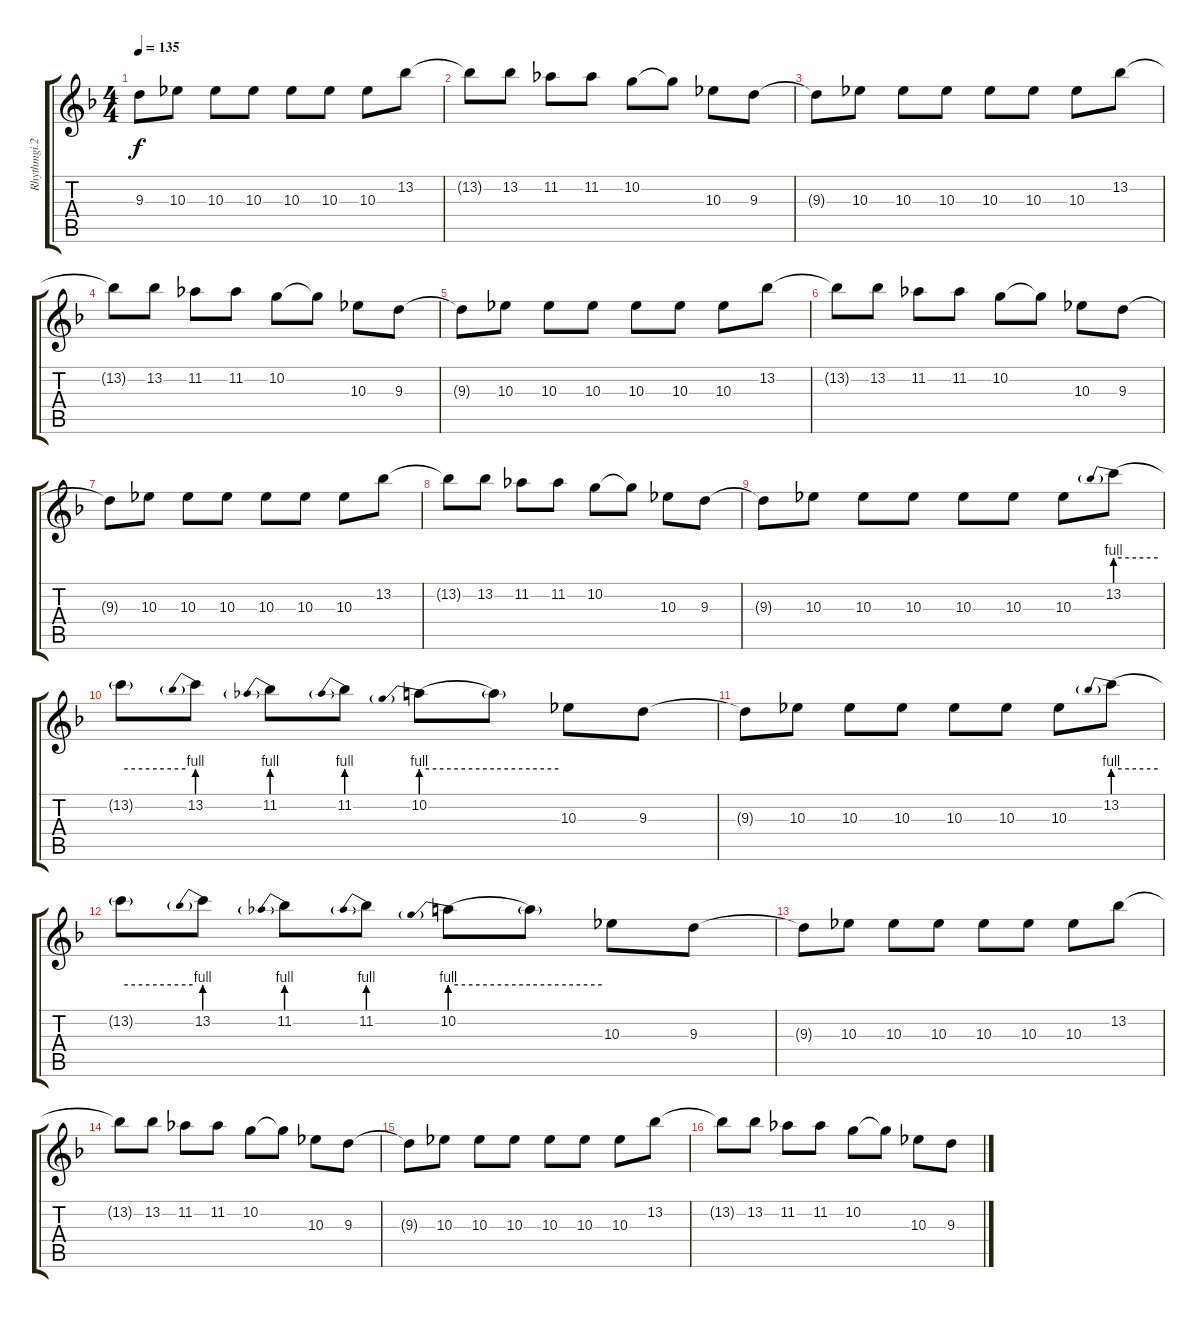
\track ("Rhythmgi.2" "Rhythmgi.2") {instrument overdrivenguitar}
\staff {score tabs}
\tuning (D4 A3 F3 C3 G2 C2) {hide}
\ts (4 4)
\tempo 135
\clef g2
\ks f
9.3.8{dy f instrument overdrivenguitar} 10.3.8 10.3.8 10.3.8 10.3.8 10.3.8 10.3.8 13.2.8 |
13.2{t}.8 13.2.8 11.2.8 11.2.8 10.2.8 10.2{t}.8 10.3.8 9.3.8 |
9.3{t}.8 10.3.8 10.3.8 10.3.8 10.3.8 10.3.8 10.3.8 13.2.8 |
13.2{t}.8 13.2.8 11.2.8 11.2.8 10.2.8 10.2{t}.8 10.3.8 9.3.8 |
9.3{t}.8 10.3.8 10.3.8 10.3.8 10.3.8 10.3.8 10.3.8 13.2.8 |
13.2{t}.8 13.2.8 11.2.8 11.2.8 10.2.8 10.2{t}.8 10.3.8 9.3.8 |
9.3{t}.8 10.3.8 10.3.8 10.3.8 10.3.8 10.3.8 10.3.8 13.2.8 |
13.2{t}.8 13.2.8 11.2.8 11.2.8 10.2.8 10.2{t}.8 10.3.8 9.3.8 |
9.3{t}.8 10.3.8 10.3.8 10.3.8 10.3.8 10.3.8 10.3.8 13.2{be (prebend 0 4 60 4)}.8 |
13.2{be (hold 0 4 60 4) t}.8 13.2{be (prebend 0 4 60 4)}.8 11.2{be (prebend 0 4 60 4)}.8 11.2{be (prebend 0 4 60 4)}.8 10.2{be (prebend 0 4 60 4)}.8 10.2{be (hold 0 4 60 4) t}.8 10.3.8 9.3.8 |
9.3{t}.8 10.3.8 10.3.8 10.3.8 10.3.8 10.3.8 10.3.8 13.2{be (prebend 0 4 60 4)}.8 |
13.2{be (hold 0 4 60 4) t}.8 13.2{be (prebend 0 4 60 4)}.8 11.2{be (prebend 0 4 60 4)}.8 11.2{be (prebend 0 4 60 4)}.8 10.2{be (prebend 0 4 60 4)}.8 10.2{be (hold 0 4 60 4) t}.8 10.3.8 9.3.8 |
9.3{t}.8 10.3.8 10.3.8 10.3.8 10.3.8 10.3.8 10.3.8 13.2.8 |
13.2{t}.8 13.2.8 11.2.8 11.2.8 10.2.8 10.2{t}.8 10.3.8 9.3.8 |
9.3{t}.8 10.3.8 10.3.8 10.3.8 10.3.8 10.3.8 10.3.8 13.2.8 |
13.2{t}.8 13.2.8 11.2.8 11.2.8 10.2.8 10.2{t}.8 10.3.8 9.3.8
